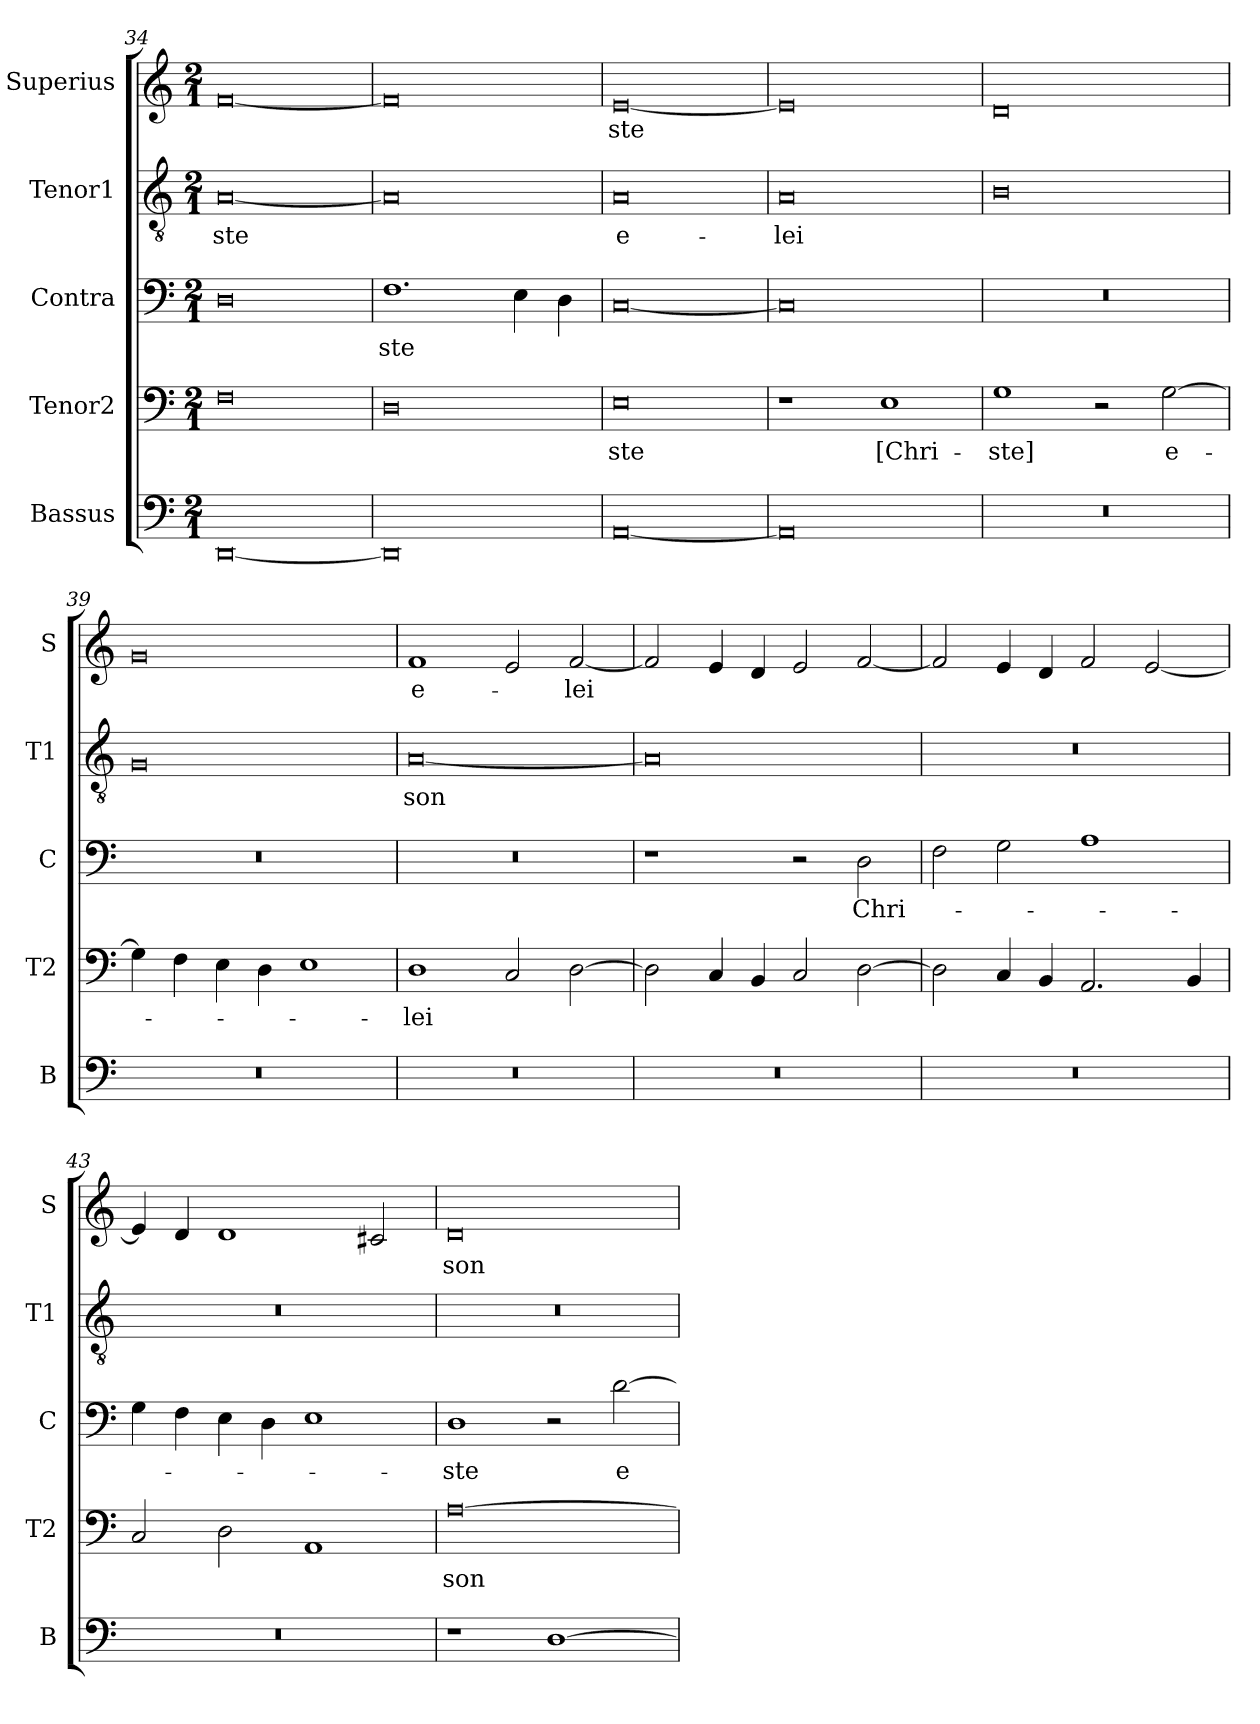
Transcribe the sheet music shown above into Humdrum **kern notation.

**kern	**kern	**text	**kern	**text	**kern	**text	**kern	**text
*part5	*part4	*part4	*part3	*part3	*part2	*part2	*part1	*part1
*staff5	*staff4	*staff4	*staff3	*staff3	*staff2	*staff2	*staff1	*staff1
*I"Bassus	*I"Tenor2	*	*I"Contra	*	*I"Tenor1	*	*I"Superius	*
*I'B	*I'T2	*	*I'C	*	*I'T1	*	*I'S	*
*clefF4	*clefF4	*	*clefF4	*	*clefGv2	*	*clefG2	*
*k[]	*k[]	*	*k[]	*	*k[]	*	*k[]	*
*M2/1	*M2/1	*	*M2/1	*	*M2/1	*	*M2/1	*
=34	=34	=34	=34	=34	=34	=34	=34	=34
[0DD	0F	.	0D	.	[0A	-ste	[0f	.
=35	=35	=35	=35	=35	=35	=35	=35	=35
0DD]	0D	.	1.F	-ste	0A]	.	0f]	.
.	.	.	4E\	.	.	.	.	.
.	.	.	4D\	.	.	.	.	.
=36	=36	=36	=36	=36	=36	=36	=36	=36
[0AA	0E	-ste	[0C	.	0A	e-	[0e	-ste
=37	=37	=37	=37	=37	=37	=37	=37	=37
0AA]	1r	.	0C]	.	0A	-lei	0e]	.
.	1E	[Chri-	.	.	.	.	.	.
=38	=38	=38	=38	=38	=38	=38	=38	=38
0r	1G	-ste]	0r	.	0B	.	0d	.
.	2r	.	.	.	.	.	.	.
.	[2G\	e-	.	.	.	.	.	.
=39	=39	=39	=39	=39	=39	=39	=39	=39
0r	4G\]	.	0r	.	0G	.	0g	.
.	4F\	.	.	.	.	.	.	.
.	4E\	.	.	.	.	.	.	.
.	4D\	.	.	.	.	.	.	.
.	1E	.	.	.	.	.	.	.
=40	=40	=40	=40	=40	=40	=40	=40	=40
0r	1D	-lei	0r	.	[0A	son	1f	e-
.	2C/	.	.	.	.	.	2e/	.
.	[2D\	.	.	.	.	.	[2f/	-lei
=41	=41	=41	=41	=41	=41	=41	=41	=41
0r	2D\]	.	1r	.	0A]	.	2f/]	.
.	4C/	.	.	.	.	.	4e/	.
.	4BB/	.	.	.	.	.	4d/	.
.	2C/	.	2r	.	.	.	2e/	.
.	[2D\	.	2D\	Chri-	.	.	[2f/	.
=42	=42	=42	=42	=42	=42	=42	=42	=42
0r	2D\]	.	2F\	.	0r	.	2f/]	.
.	4C/	.	2G\	.	.	.	4e/	.
.	4BB/	.	.	.	.	.	4d/	.
.	2.AA/	.	1A	.	.	.	2f/	.
.	.	.	.	.	.	.	[2e/	.
.	4BB/	.	.	.	.	.	.	.
=43	=43	=43	=43	=43	=43	=43	=43	=43
0r	2C/	.	4G\	.	0r	.	4e/]	.
.	.	.	4F\	.	.	.	4d/	.
.	2D\	.	4E\	.	.	.	1d	.
.	.	.	4D\	.	.	.	.	.
.	1AA	.	1E	.	.	.	.	.
.	.	.	.	.	.	.	2c#X/	.
=44	=44	=44	=44	=44	=44	=44	=44	=44
1r	[0A	son	1D	-ste	0r	.	0d	son
[1D	.	.	2r	.	.	.	.	.
.	.	.	[2d\	e-	.	.	.	.
=	=	=	=	=	=	=	=	=
*-	*-	*-	*-	*-	*-	*-	*-	*-
